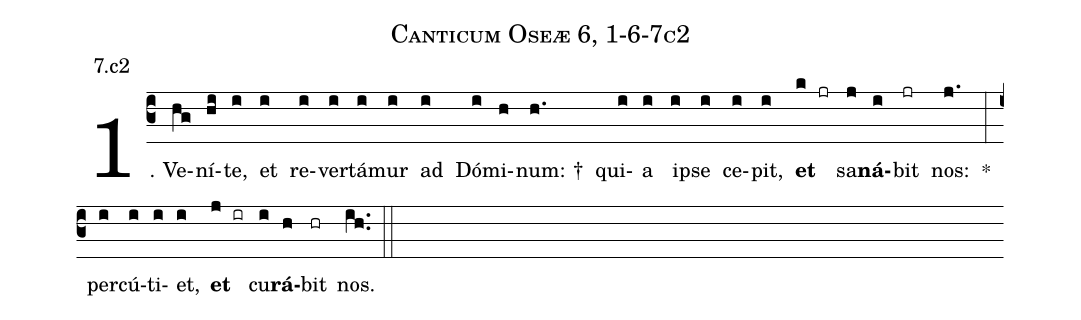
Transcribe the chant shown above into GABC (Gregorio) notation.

name: Canticum Oseæ 6, 1-6-7c2;
annotation: 7.c2;
%%
(c3)1. Ve(hg)ní(hi)te,(i) et(i) re(i)ver(i)tá(i)mur(i) ad(i) Dó(i)mi(h)num: †(h.) qui(i)a(i) ip(i)se(i) ce(i)pit,(i) <b>et</b>(k jr) sa(j)<b>ná</b>(i)bit(jr) nos:(j.) *(:) per(i)cú(i)ti(i)et,(i) <b>et</b>(j ir) cu(i)<b>rá</b>(h)bit(hr) nos.(ih..) (::)
